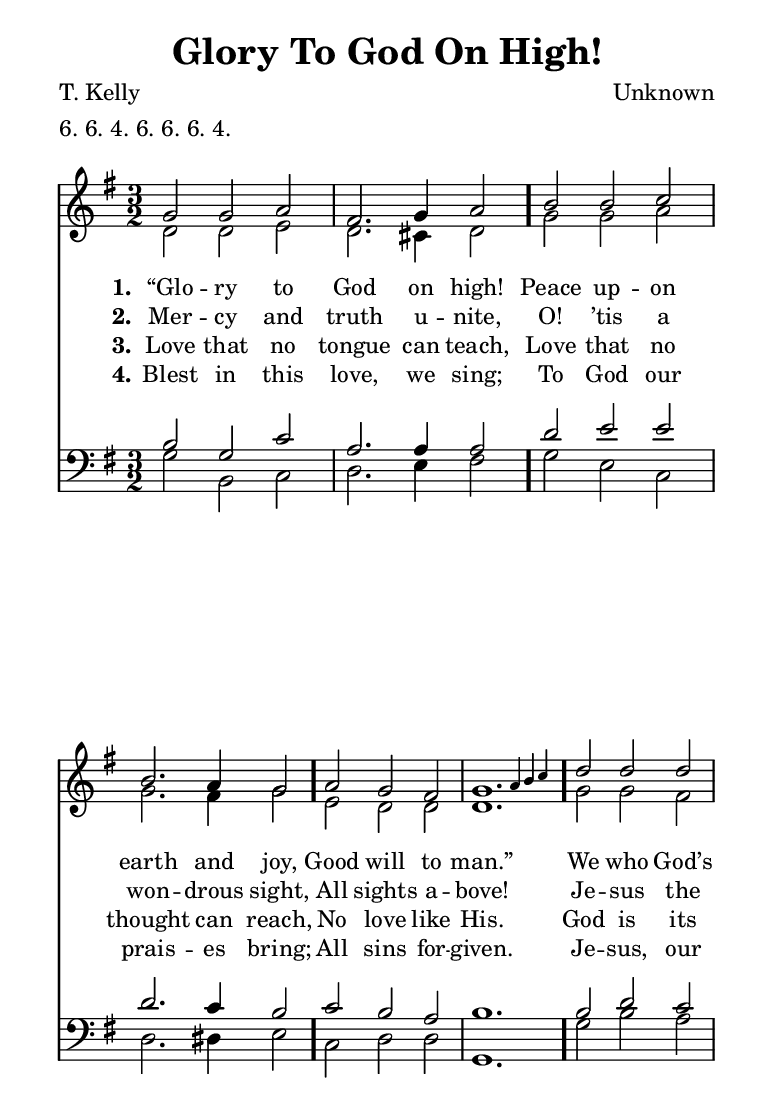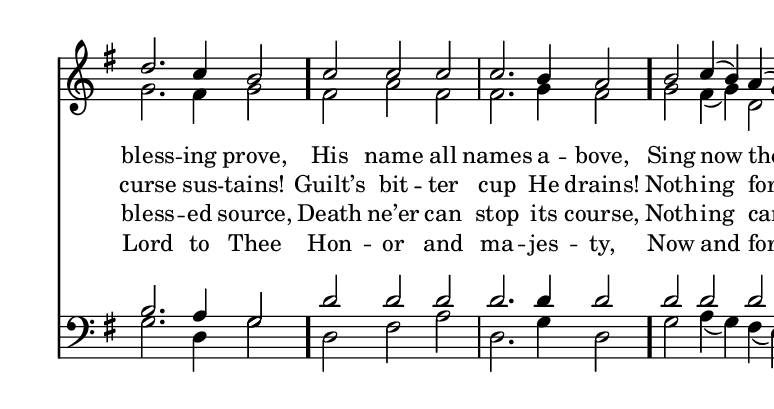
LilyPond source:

\include "common/global.ily"
\paper {
  \include "common/paper.ily"
  ragged-last-bottom = ##t
  systems-per-page = ##f
  system-count = 3
}

\header{
  hymnnumber = "174"
  title = "Glory To God On High!"
  tunename = "National Anthem"
  meter = "6. 6. 4. 6. 6. 6. 4."
  poet = "T. Kelly"
  composer = "Unknown"
  %copyright = ""
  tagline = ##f
}

global = {
  \include "common/overrides.ily"
  \override Staff.TimeSignature.style = #'()
  \time 3/2
  \override Score.MetronomeMark.transparent = ##t % hide all fermata changes too
  \tempo 2=80
  \key g \major
  \autoBeamOff
}

notesSoprano = {
\global
\relative c'' {

  g2 g a | fis2. g4 a2 |
  b2 b c | b2. a4 g2 |
  a2 g fis | \afterGrace g1. { a4 b c }
  d2 d d | d2. c4 b2 |
  c2 c c | c2. b4 a2 |
  b2 c4( b) a( g) | b2. c4 d2 |
  e4( c) b2 a | g1. |
  
  \bar "|."

}
}

notesAlto = {
\global
\relative e' {

  d2 d e | d2. cis4 d2 |
  g2 g a | g2. fis4 g2 |
  e2 d d | d1. |
  g2 g fis | g2. fis4 g2 |
  fis2 a fis | fis2. g4 fis2 |
  g2 fis4( g) d2 | g2. fis4 g2 |
  g4( a) g2 fis | g1. |

}
}

notesTenor = {
\global
\relative a {

  b2 g c | a2. a4 a2 |
  d2 e e | d2. c4 b2 |
  c2 b a | b1. |
  b2 d c | b2. a4 g2 |
  d'2 d d | d2. d4 d2 |
  d2 d d | d2. c4 b2 |
  c4( e) d2 d4( c) | b1.

}
}

notesBass = {
\global
\relative f {

  g2 b, c | d2. e4 fis2 |
  g2 e c | d2. dis4 e2 |
  c2 d d | g,1. |
  g'2 b a | g2. d4 g2 |
  d2 fis a | d,2. g4 d2 |
  g2 a4( g) fis( e) | d( c) b( a) g2 |
  c2 d d | g,1. |

}
}

wordsA = \lyricmode {
\set stanza = "1."

“Glo -- ry to God on high! \bar "."
Peace up -- on earth and joy, \bar "."
Good will to man.” \bar "."
We who God’s bless -- ing prove, \bar "."
His name all names a -- bove, \bar "."
Sing now the Sav -- iour’s love, \bar "."
Too vast to scan. \bar "."

}

wordsB = \lyricmode {
\set stanza = "2."

Mer -- cy and truth u -- nite,
O! ’tis a won -- drous sight,
All sights a -- bove!
Je -- sus the curse sus -- tains!
Guilt’s bit -- ter cup He drains!
Noth -- ing for us re -- mains–
Noth -- ing but love.

}

wordsC = \lyricmode {
\set stanza = "3."

Love that no tongue can teach,
Love that no thought can reach,
No love like His.
God is its bless -- ed source,
Death ne’er can stop its course,
Noth -- ing can stay its force;
Match -- less it is.

}

wordsD = \lyricmode {
\set stanza = "4."

Blest in this love, we sing;
To God our prais -- es bring;
All sins for -- given.
Je -- sus, our Lord to Thee
Hon -- or and ma -- jes -- ty,
Now and for -- ev -- er be,
Here and in heaven.

}

\score {
  \context ChoirStaff <<
    \context Staff = upper <<
      \set ChoirStaff.systemStartDelimiter = #'SystemStartBar
      \context Voice  = sopranos { \voiceOne << \notesSoprano >> }
      \context Voice  = altos { \voiceTwo << \notesAlto >> }
      \context Lyrics = one   \lyricsto sopranos \wordsA
      \context Lyrics = two   \lyricsto sopranos \wordsB
      \context Lyrics = three \lyricsto sopranos \wordsC
      \context Lyrics = four  \lyricsto sopranos \wordsD
    >>
    \context Staff = men <<
      \clef bass
      \context Voice  = tenors { \voiceOne << \notesTenor >> }
      \context Voice  = basses { \voiceTwo << \notesBass >> }
    >>
  >>
  \layout {
    \include "common/layout.ily"
  }
  \midi{
    \include "common/midi.ily"
  }
}

\version "2.18.2"  % necessary for upgrading to future LilyPond versions.

% vi:set et ts=2 sw=2 ai nocindent syntax=lilypond:
